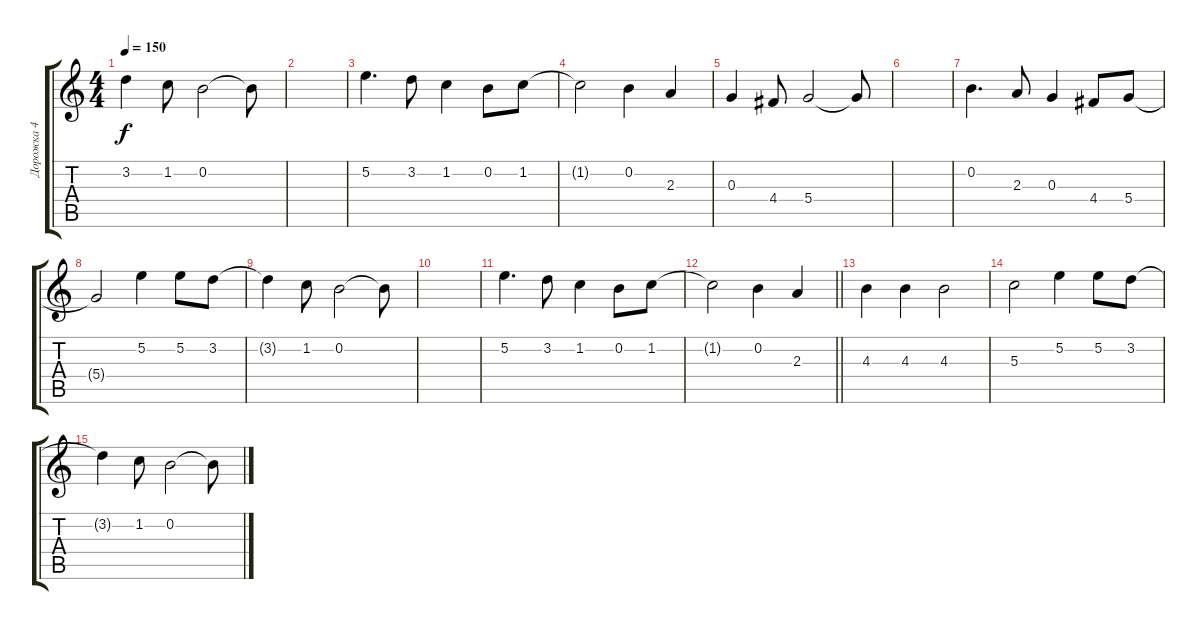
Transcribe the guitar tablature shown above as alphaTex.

\track ("Дорожка 4" "Дорожка 4") {instrument electricguitarjazz}
\staff {score tabs}
\tuning (E4 B3 G3 D3 A2 E2) {hide}
\ts (4 4)
\tempo 150
\clef g2
\ks c
3.2{t}.4{dy f} 1.2.8 0.2.2 0.2{t}.8 |
|
5.2.4{d} 3.2.8 1.2.4 0.2.8 1.2.8 |
1.2{t}.2 0.2.4 2.3.4 |
0.3.4 4.4.8 5.4.2 5.4{t}.8 |
|
0.2.4{d} 2.3.8 0.3.4 4.4.8 5.4.8 |
5.4{t}.2 5.2.4 5.2.8 3.2.8 |
3.2{t}.4 1.2.8 0.2.2 0.2{t}.8 |
|
5.2.4{d} 3.2.8 1.2.4 0.2.8 1.2.8 |
\barLineRight lightlight
1.2{t}.2 0.2.4 2.3.4 |
4.3.4 4.3.4 4.3.2 |
5.3.2 5.2.4 5.2.8 3.2.8 |
3.2{t}.4 1.2.8 0.2.2 0.2{t}.8
